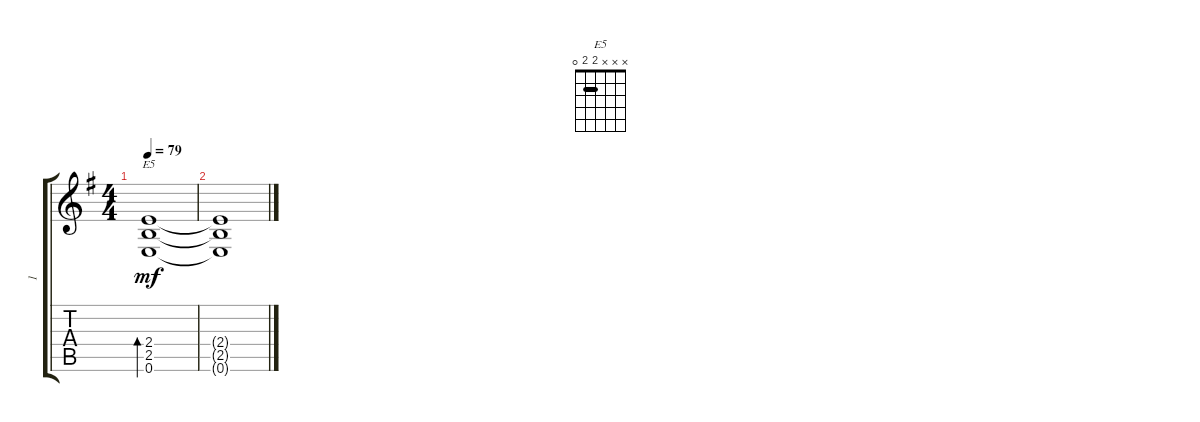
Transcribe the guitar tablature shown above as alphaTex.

\track ("1" "1") {instrument acousticguitarsteel}
\staff {score tabs}
\tuning (E4 B3 G3 D3 A2 E2) {hide}
\chord ("E5" x x x 2 2 0) {barre 2}
\ts (4 4)
\tempo 79
\clef g2
\ks eminor
(2.4 2.5 0.6).1{bd 30 ch "E5" dy mf} |
(2.4{t} 2.5{t} 0.6{t}).1
